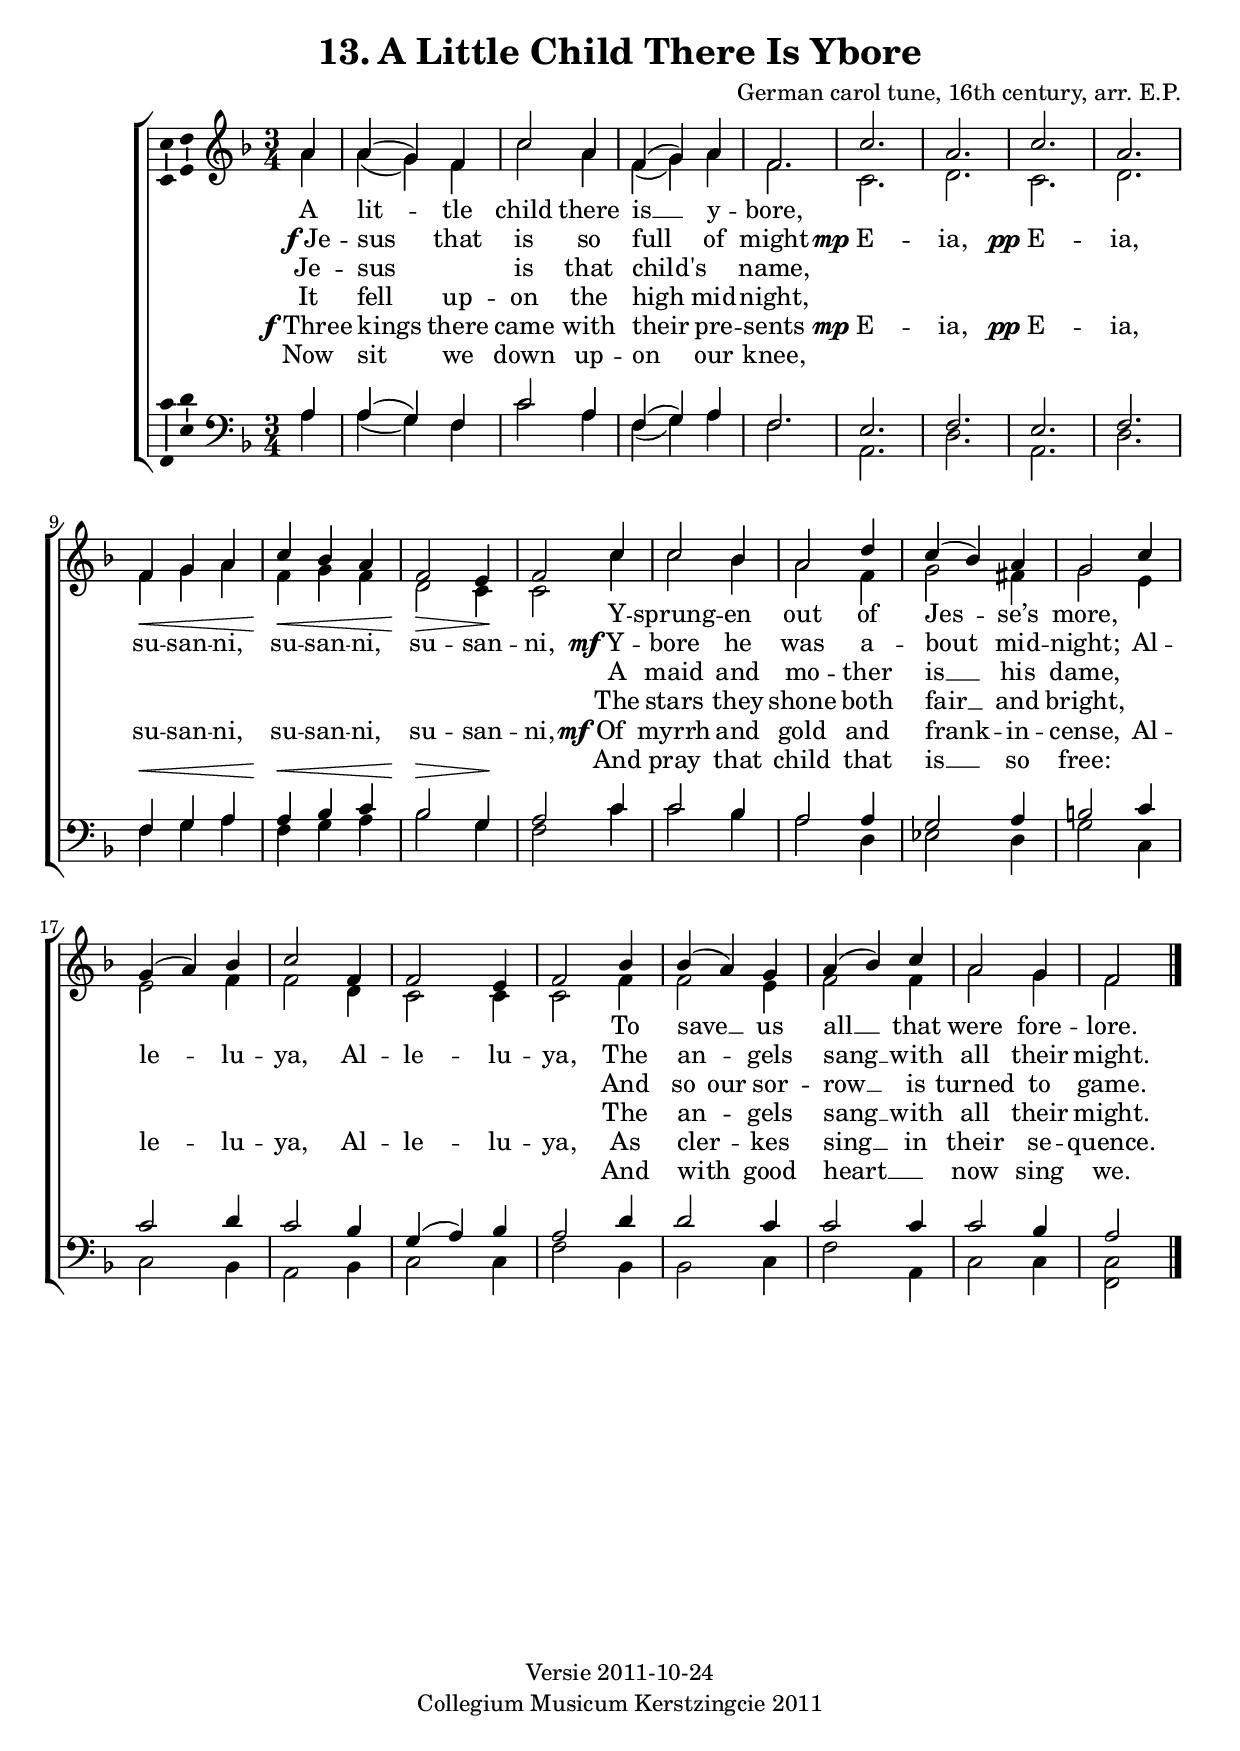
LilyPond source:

% vim: set fileformat=dos:
\version "2.12.3"

% vim: set fileformat=dos:
soprano = {
  \clef "treble" \key f \major \time 3/4 \partial 4 a'4 | % 1
  a'4 ( g'4 ) f'4 | % 2
  c''2 a'4 | % 3
  f'4 ( g'4 ) a'4 | % 4
  f'2. | % 5
  c''2. | % 6
  a'2. | % 7
  c''2. | % 8
  a'2. | % 9
  f'4\< g'4 a'4 | \barNumberCheck #10
  c''4\< bes'4 a'4 | % 11
  f'2\> e'4\! | % 12
  f'2 c''4 | % 13
  c''2 bes'4 | % 14
  a'2 d''4 | % 15
  c''4 ( bes'4 ) a'4 | % 16
  g'2 c''4 | % 17
  g'4 ( a'4 ) bes'4 | % 18
  c''2 f'4 | % 19
  f'2 e'4 | \barNumberCheck #20
  f'2 bes'4 | % 21
  bes'4 ( a'4 ) g'4 | % 22
  a'4 ( bes'4 ) c''4 | % 23
  a'2 g'4 | % 24
  f'2 \bar "|."
}

alto = {
  \clef "treble" \key f \major \time 3/4 
  \partial 4 a'4 | % 1
  a'4 ( g'4 ) f'4 | % 2
  c''2 a'4 | % 3
  f'4 ( g'4 ) a'4 | % 4
  f'2. | % 5
  c'2. | % 6
  d'2. | % 7
  c'2. | % 8
  d'2. | % 9
  f'4 g'4 a'4 | \barNumberCheck #10
  f'4 g'4 f'4 | % 11
  d'2 c'4 | % 12
  c'2 c''4 | % 13
  c''2 bes'4 | % 14
  a'2 f'4 | % 15
  g'2 fis'4 | %16
  g'2 e'4 | % 17
  e'2 f'4 | % 18
  f'2 d'4 | % 19
  c'2 c'4 | \barNumberCheck #20
  c'2 f'4 | % 21
  f'2 e'4 | % 22
  f'2 f'4 | % 23
  a'2 g'4 | % 24
  f'2 \bar "|."
}

tenor = {
    \clef "bass" \key f \major \time 3/4 
    \partial 4 a4 | % 1
    a4 ( g4 ) f4 | % 2
    c'2 a4 | % 3
    f4 ( g4 ) a4 | % 4
    f2. | % 5
    e2. | % 6
    f2. | % 7
    e2. | % 8
    f2. | % 9
    | % 9
    f4^\< g4 a4 | \barNumberCheck #10
    | \barNumberCheck #10
    a4^\!^\< bes4 c'4 | % 11
    | % 11
    bes2^\!^\> g4^\! | % 12
    a2 c'4 | % 13
    c'2 bes4 | % 14
    a2 a4 | % 15
    g2 a4 | % 16
    b2 c'4 | % 17 % b2 sic
    c'2 d'4 | % 18
    c'2 bes4 | % 19
    g4 ( a4 ) bes4 | \barNumberCheck #20
    a2 d'4 | % 21
    d'2 c'4 | % 22
    c'2 c'4 | % 23
    c'2 bes4 | % 24
    a2 \bar "|."
}

bass = {
    \clef "bass" \key f \major \time 3/4 \partial 4 a4 | % 1
    a4 ( g4 ) f4 | % 2
    c'2 a4 | % 3
    f4 ( g4 ) a4 | % 4
    f2. | % 5
    a,2. | % 6
    d2. | % 7
    a,2. | % 8
    d2. | % 9
    f4 g4 a4 | \barNumberCheck #10
    f4 g4 a4 | % 11
    bes2 g4 | % 12
    f2 c'4 | % 13
    c'2 bes4 | % 14
    a2 d4 | % 15
    es2 d4 | % 16
    g2 c4 | % 17
    c2 bes,4 | % 18
    a,2 bes,4 | % 19
    c2 c4 | \barNumberCheck #20
    f2 bes,4 | % 21
    bes,2 c4 | % 22
    f2 a,4 | % 23
    c2 c4 | % 24
    <f, c>2 \bar "|."
}


eia = \lyricmode {
  E -- ia, E -- ia,
  su -- san -- ni, su -- san -- ni, su -- san -- ni,
}

eia = \lyricmode {
  E -- ia, E -- ia,
  su -- san -- ni, su -- san -- ni, su -- san -- ni,
}

eiaSkip = \lyricmode {
  \skip2. \skip2. 
  \skip2. \skip2. 
  \skip 4 \skip 4 \skip 4
  \skip 4 \skip 4 \skip 4
  \skip 4 \skip 4 \skip 4
}

allelu = \lyricmode {
  Al -- le -- lu -- ya, Al -- le -- lu -- ya,
}
alleluSkip = \lyricmode {
  \skip 4 \skip 4 \skip 4
  \skip 4 \skip 4 \skip 4
  \skip 4 \skip 4 
}

verseOne = \lyricmode {
  A lit -- tle child there is __ y -- bore,
  \eiaSkip
  Y -- sprung -- en out of Jes -- se’s more, 
  \alleluSkip
  To save __ us all __ that were fore -- lore.
}

verseTwo = \lyricmode {
  %\once \override LyricText #'self-alignment-X = #RIGHT
  \markup { 
    \smaller \dynamic f
    Je } 
    -- sus that is so full of might

  \once \override LyricText #'self-alignment-X = #RIGHT
  \markup{ 
    \smaller{\dynamic mp} 
    E } -- ia, 

  \once \override LyricText #'self-alignment-X = #RIGHT
  \markup{ 
    \smaller{\dynamic pp} 
    E } -- ia, 
    su -- san -- ni, su -- san -- ni, su -- san -- ni,

  \once \override LyricText #'self-alignment-X = #RIGHT
  \markup{ 
    \smaller \dynamic mf 
    Y } -- bore he was a -- bout mid -- night;
  Al -- le -- lu -- ya, Al -- le -- lu -- ya,
  The an -- gels sang __ with all their might.
}

verseThree = \lyricmode {
  Je -- sus _ is that child's _ name,
  \eiaSkip
  A maid and mo -- ther is __ his dame,
  \alleluSkip
  And
    \set ignoreMelismata = ##t
    so 
    \unset ignoreMelismata
    our sor -- row __ is turned to game.
}

verseFour = \lyricmode {
  It fell up -- on the high mid -- night,
  \eiaSkip
  The stars they shone both fair __ and bright,
  \alleluSkip
  The an -- gels sang __ with all their might.
}

verseFive = \lyricmode {
  \markup { 
    \smaller \dynamic f
    Three } 
    kings there came with their pre -- sents

  \once \override LyricText #'self-alignment-X = #RIGHT
  \markup{ 
    \smaller{\dynamic mp} 
    E } -- ia, 

  \once \override LyricText #'self-alignment-X = #RIGHT
  \markup{ 
    \smaller{\dynamic pp} 
    E } -- ia, 
    su -- san -- ni, su -- san -- ni, su -- san -- ni,

  \once \override LyricText #'self-alignment-X = #RIGHT
  \markup{ 
    \smaller \dynamic mf 
    Of } 
    myrrh and gold and frank -- in -- cense,
  Al -- le -- lu -- ya, Al -- le -- lu -- ya,
  As cler -- kes sing __ in their se -- quence.
}

verseSix = \lyricmode {
  Now sit we down up -- on our knee,
  \eiaSkip
  And pray that child that is __ so free:
  \alleluSkip
  And with good heart  __ _ now sing we.
}



nummer = "13."

\header {
  %title = \markup { \line { \number "A Little Child There Is Ybore" }}
  title = \markup {\nummer "A Little Child There Is Ybore" }
  arranger = \markup { 
    German carol tune, 16th century, arr. E.P.
  }
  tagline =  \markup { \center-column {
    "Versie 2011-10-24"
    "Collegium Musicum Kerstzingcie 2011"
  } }
}

\score {
  \new ChoirStaff <<
    \new Staff = "upper" <<
      \clef "treble"
      \new Voice = "vSoprano" { 
        \override Ambitus #'X-offset = #2.0
        \voiceOne \soprano 
      }
      \new Voice = "vAlto" { \voiceTwo \alto }
      %\new Voice = "vWomen" \women
    >>

    \new Lyrics \lyricsto "vSoprano" \verseOne
    \new Lyrics \lyricsto "vSoprano" \verseTwo
    \new Lyrics \lyricsto "vSoprano" \verseThree
    \new Lyrics \lyricsto "vSoprano" \verseFour
    \new Lyrics \lyricsto "vSoprano" \verseFive
    \new Lyrics \lyricsto "vSoprano" \verseSix

    \new Staff = "lower" <<
      \clef "bass"
      \new Voice = "vTenor" { 
        \override Ambitus #'X-offset = #2.0
        \voiceOne \tenor 
      }
      \new Voice = "vBass" { \voiceTwo \bass }
    >>
  >>
  \layout { 
    % We can haz ambitus to display pitch range?
    \context { \Voice 
    % FIXME removed Ambitus as it clashes with multi-voice bits.
      \consists "Ambitus_engraver"
    }
  }
}
